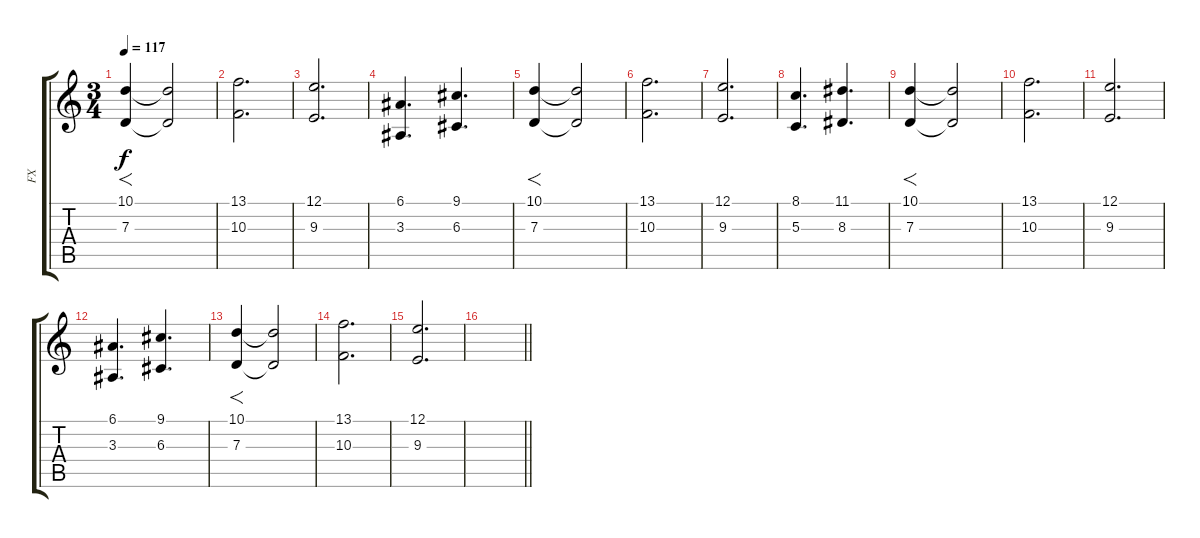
\track ("FX" "FX") {instrument stringensemble1}
\staff {score tabs}
\tuning (E4 B3 G3 D3 A2 D2) {hide}
\ts (3 4)
\tempo 117
\clef g2
\ks c
(10.1 7.3).4{f dy f} (10.1{t} 7.3{t}).2 |
(13.1 10.3).2{d} |
(12.1 9.3).2{d} |
(6.1 3.3).4{d} (9.1 6.3).4{d} |
(10.1 7.3).4{f} (10.1{t} 7.3{t}).2 |
(13.1 10.3).2{d} |
(12.1 9.3).2{d} |
(8.1 5.3).4{d} (11.1 8.3).4{d} |
(10.1 7.3).4{f} (10.1{t} 7.3{t}).2 |
(13.1 10.3).2{d} |
(12.1 9.3).2{d} |
(6.1 3.3).4{d} (9.1 6.3).4{d} |
(10.1 7.3).4{f} (10.1{t} 7.3{t}).2 |
(13.1 10.3).2{d} |
(12.1 9.3).2{d} |
\barLineRight lightlight
